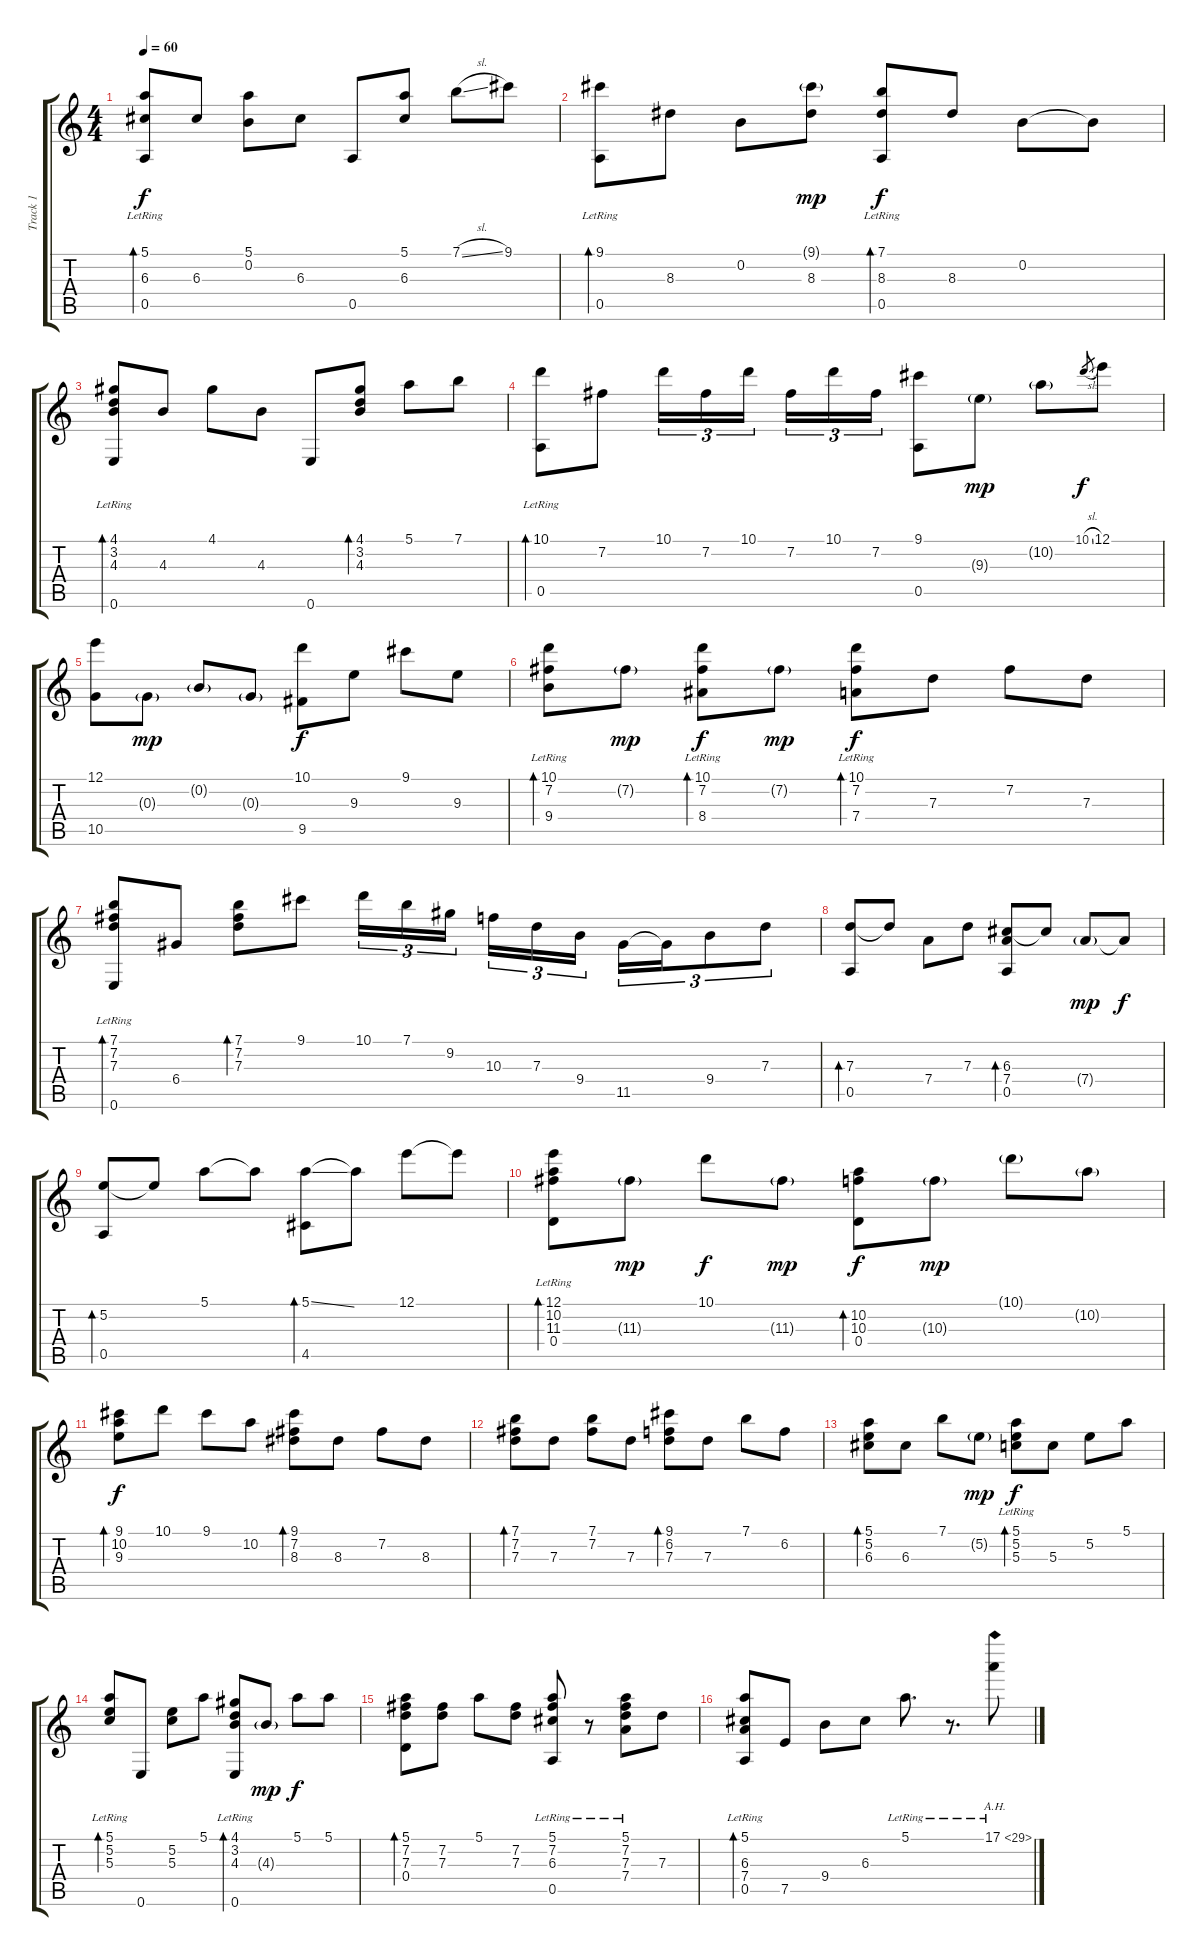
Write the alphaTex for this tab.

\track ("Track 1" "Track 1") {instrument acousticguitarsteel}
\staff {score tabs}
\tuning (E4 B3 G3 D3 A2 E2) {hide}
\ts (4 4)
\tempo 60
\clef g2
\ks c
(5.1{lr} 6.3{lr} 0.5{lr}).8{bd 480 dy f} 6.3.8 (5.1 0.2).8 6.3.8 0.5.8 (5.1 6.3).8 7.1{sl}.8 9.1.8 |
(9.1{lr} 0.5{lr}).8{bd 480} 8.3.8 0.2.8 (9.1{g} 8.3).8{dy mp} (7.1{lr} 8.3{lr} 0.5{lr}).8{bd 480 dy f} 8.3.8 0.2.8 0.2{t}.8 |
(4.1{lr} 3.2{lr} 4.3{lr} 0.6{lr}).8{bd 480} 4.3.8 4.1.8 4.3.8 0.6.8 (4.1 3.2 4.3).8{bd 480} 5.1.8 7.1.8 |
(10.1{lr} 0.5{lr}).8{bd 480} 7.2.8 10.1.16{tu (3 2)} 7.2.16{tu (3 2)} 10.1.16{tu (3 2) beam splitsecondary} 7.2.16{tu (3 2)} 10.1.16{tu (3 2)} 7.2.16{tu (3 2)} (9.1 0.5).8 9.3{g}.8{dy mp} 10.2{g}.8 10.1{sl}.8{gr dy f} 12.1.8 |
(12.1 10.5).8 0.3{g}.8{dy mp} 0.2{g}.8 0.3{g}.8 (10.1 9.5).8{dy f} 9.3.8 9.1.8 9.3.8 |
(10.1{lr} 7.2{lr} 9.4{lr}).8{bd 480} 7.2{g}.8{dy mp} (10.1{lr} 7.2{lr} 8.4{lr}).8{bd 480 dy f} 7.2{g}.8{dy mp} (10.1{lr} 7.2{lr} 7.4{lr}).8{bd 480 dy f} 7.3.8 7.2.8 7.3.8 |
(7.1{lr} 7.2{lr} 7.3{lr} 0.6{lr}).8{bd 480} 6.4.8 (7.1 7.2 7.3).8{bd 480} 9.1.8 10.1.16{tu (3 2)} 7.1.16{tu (3 2)} 9.2.16{tu (3 2) beam splitsecondary} 10.3.16{tu (3 2)} 7.3.16{tu (3 2)} 9.4.16{tu (3 2)} 11.5.16{tu (3 2)} 11.5{t}.16{tu (3 2)} 9.4.8{tu (3 2)} 7.3.8{tu (3 2)} |
(7.3 0.5).8{bd 480} 7.3{t}.8 7.4.8 7.3.8 (6.3 7.4 0.5).8{bd 480} 6.3{t}.8 7.4{g}.8{dy mp} 7.4{t}.8{dy f} |
(5.2 0.5).8{bd 480} 5.2{t}.8 5.1.8 5.1{t}.8 (5.1{ss} 4.5).8{bd 480} 5.1{t}.8 12.1.8 12.1{t}.8 |
(12.1{lr} 10.2{lr} 11.3{lr} 0.4{lr}).8{bd 480} 11.3{g}.8{dy mp} 10.1.8{dy f} 11.3{g}.8{dy mp} (10.2 10.3 0.4).8{bd 480 dy f} 10.3{g}.8{dy mp} 10.1{g}.8 10.2{g}.8 |
(9.1 10.2 9.3).8{bd 480 dy f} 10.1.8 9.1.8 10.2.8 (9.1 7.2 8.3).8{bd 480} 8.3.8 7.2.8 8.3.8 |
(7.1 7.2 7.3).8{bd 480} 7.3.8 (7.1 7.2).8 7.3.8 (9.1 6.2 7.3).8{bd 480} 7.3.8 7.1.8 6.2.8 |
(5.1 5.2 6.3).8{bd 480} 6.3.8 7.1.8 5.2{g}.8{dy mp} (5.1{lr} 5.2{lr} 5.3{lr}).8{bd 480 dy f} 5.3.8 5.2.8 5.1.8 |
(5.1{lr} 5.2{lr} 5.3{lr}).8{bd 480} 0.6.8 (5.2 5.3).8 5.1.8 (4.1{lr} 3.2{lr} 4.3{lr} 0.6{lr}).8{bd 480} 4.3{g}.8{dy mp} 5.1.8{dy f} 5.1.8 |
(5.1 7.2 7.3 0.4).8{bd 480} (7.2 7.3).8 5.1.8 (7.2 7.3).8 (5.1{lr} 7.2{lr} 6.3{lr} 0.5{lr}).8 r.8 (5.1{lr} 7.2{lr} 7.3{lr} 7.4{lr}).8 7.3.8 |
(5.1{lr} 6.3{lr} 7.4{lr} 0.5{lr}).8{bd 480} 7.5.8 9.4.8 6.3.8 5.1{lr}.8{d} r.8{d} 17.1{ah 12 lr}.8
